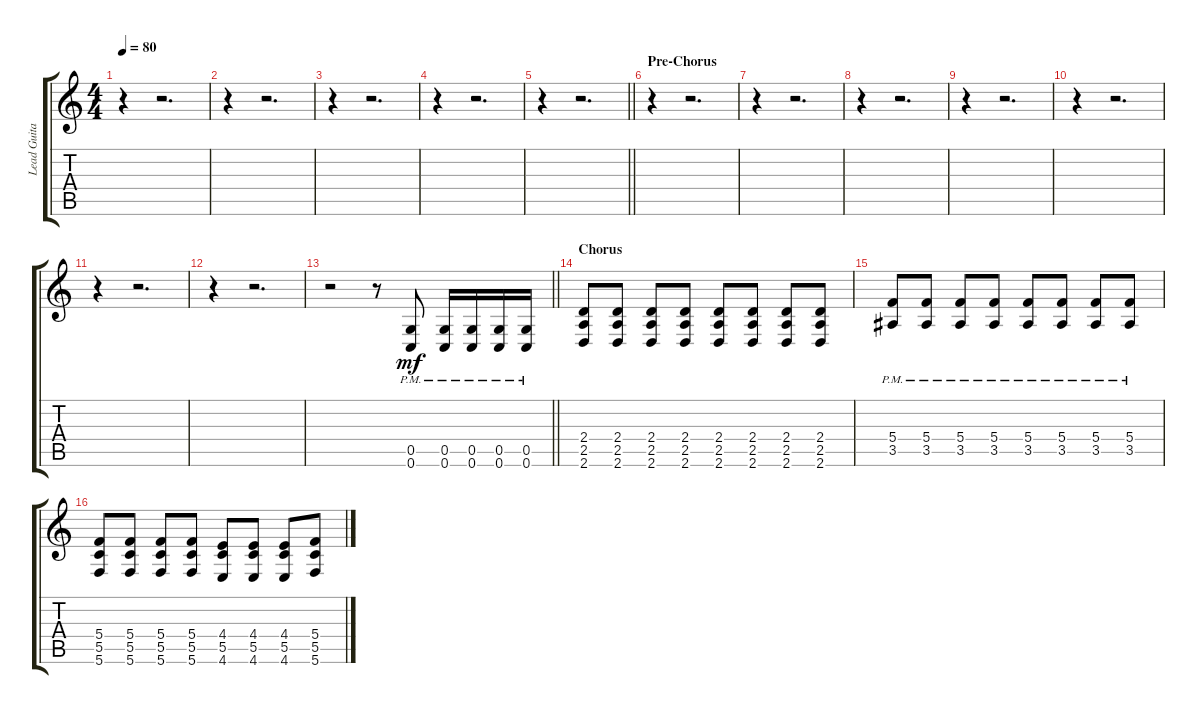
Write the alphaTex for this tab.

\track ("Lead Guitar 2" "Lead Guita") {instrument distortionguitar}
\staff {score tabs}
\tuning (D4 A3 F3 C3 G2 C2) {hide}
\ts (4 4)
\tempo 80
\clef g2
\ks c
r.4{dy mf} r.2{d} |
r.4 r.2{d} |
r.4 r.2{d} |
r.4 r.2{d} |
\barLineRight lightlight
r.4 r.2{d} |
\section ("" "Pre-Chorus")
r.4 r.2{d} |
r.4 r.2{d} |
r.4 r.2{d} |
r.4 r.2{d} |
r.4 r.2{d} |
r.4 r.2{d} |
r.4 r.2{d} |
\barLineRight lightlight
r.2 r.8 (0.5{pm} 0.6{pm}).8 (0.5{pm} 0.6{pm}).16 (0.5{pm} 0.6{pm}).16 (0.5{pm} 0.6{pm}).16 (0.5{pm} 0.6{pm}).16 |
\section ("" "Chorus")
(2.4 2.5 2.6).8 (2.4 2.5 2.6).8 (2.4 2.5 2.6).8 (2.4 2.5 2.6).8 (2.4 2.5 2.6).8 (2.4 2.5 2.6).8 (2.4 2.5 2.6).8 (2.4 2.5 2.6).8 |
(5.4{pm} 3.5{pm}).8 (5.4{pm} 3.5{pm}).8 (5.4{pm} 3.5{pm}).8 (5.4{pm} 3.5{pm}).8 (5.4{pm} 3.5{pm}).8 (5.4{pm} 3.5{pm}).8 (5.4{pm} 3.5{pm}).8 (5.4{pm} 3.5{pm}).8 |
(5.4 5.5 5.6).8 (5.4 5.5 5.6).8 (5.4 5.5 5.6).8 (5.4 5.5 5.6).8 (4.4 5.5 4.6).8 (4.4 5.5 4.6).8 (4.4 5.5 4.6).8 (5.4 5.5 5.6).8
